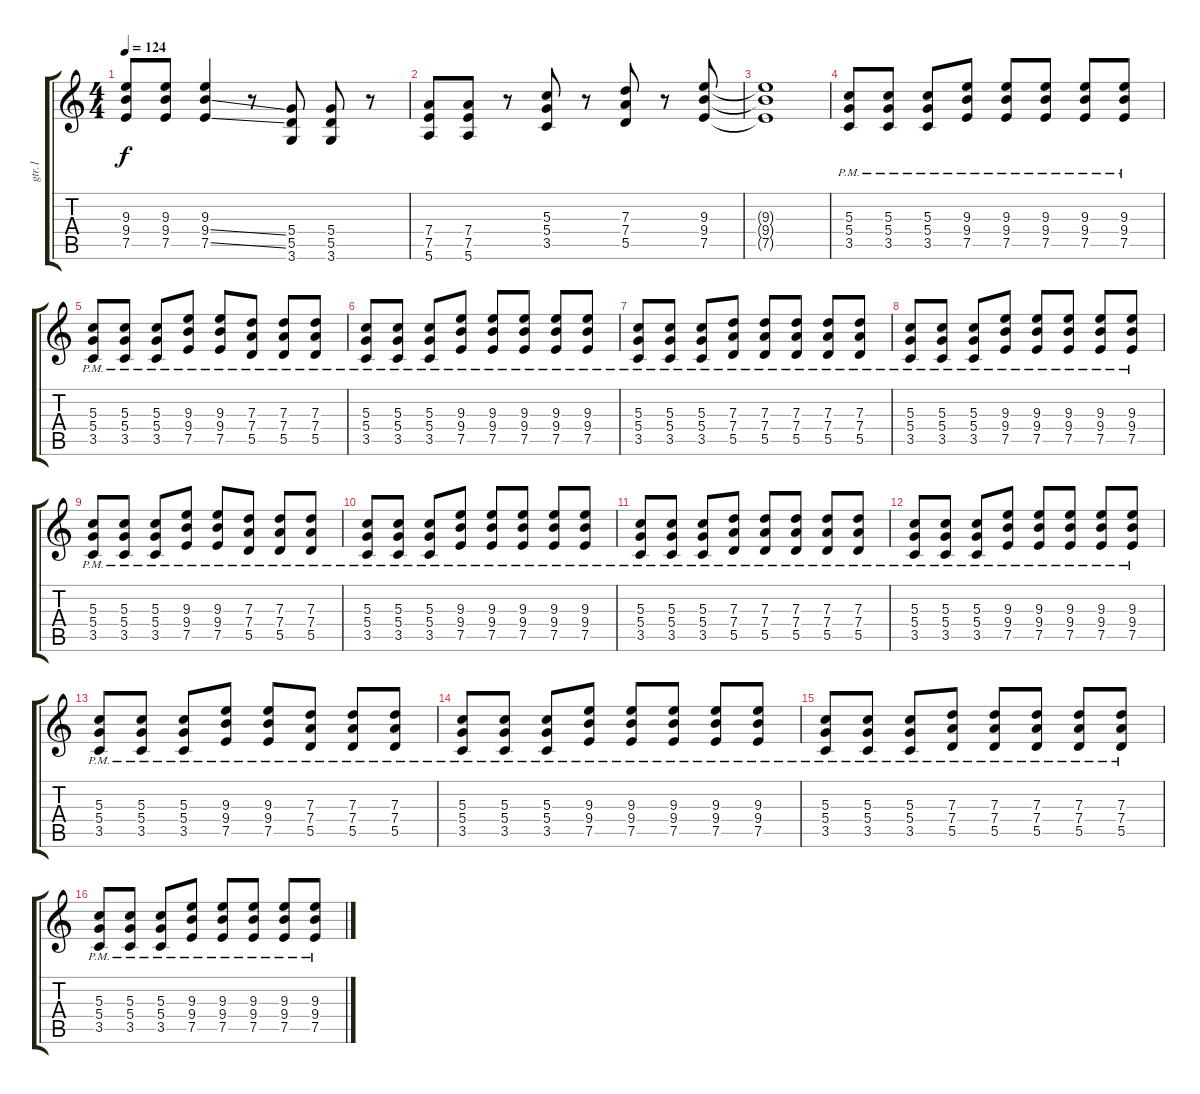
\track ("gtr.1" "gtr.1") {instrument overdrivenguitar}
\staff {score tabs}
\tuning (E4 B3 G3 D3 A2 E2) {hide}
\ts (4 4)
\tempo 124
\clef g2
\ks c
(9.3 9.4 7.5).8{dy f} (9.3 9.4 7.5).8 (9.3 9.4{ss} 7.5{ss}).4 r.8 (5.4 5.5 3.6).8 (5.4 5.5 3.6).8 r.8 |
(7.4 7.5 5.6).8 (7.4 7.5 5.6).8 r.8 (5.3 5.4 3.5).8 r.8 (7.3 7.4 5.5).8 r.8 (9.3 9.4 7.5).8 |
(9.3{t} 9.4{t} 7.5{t}).1 |
(5.3{pm} 5.4 3.5).8 (5.3{pm} 5.4 3.5).8 (5.3{pm} 5.4 3.5).8 (9.3{pm} 9.4 7.5).8 (9.3{pm} 9.4 7.5).8 (9.3{pm} 9.4 7.5).8 (9.3{pm} 9.4 7.5).8 (9.3{pm} 9.4 7.5).8 |
(5.3{pm} 5.4 3.5).8 (5.3{pm} 5.4 3.5).8 (5.3{pm} 5.4 3.5).8 (9.3{pm} 9.4 7.5).8 (9.3{pm} 9.4 7.5).8 (7.3{pm} 7.4 5.5).8 (7.3{pm} 7.4 5.5).8 (7.3{pm} 7.4 5.5).8 |
(5.3{pm} 5.4 3.5).8 (5.3{pm} 5.4 3.5).8 (5.3{pm} 5.4 3.5).8 (9.3{pm} 9.4 7.5).8 (9.3{pm} 9.4 7.5).8 (9.3{pm} 9.4 7.5).8 (9.3{pm} 9.4 7.5).8 (9.3{pm} 9.4 7.5).8 |
(5.3{pm} 5.4 3.5).8 (5.3{pm} 5.4 3.5).8 (5.3{pm} 5.4 3.5).8 (7.3{pm} 7.4 5.5).8 (7.3{pm} 7.4 5.5).8 (7.3{pm} 7.4 5.5).8 (7.3{pm} 7.4 5.5).8 (7.3{pm} 7.4 5.5).8 |
(5.3{pm} 5.4 3.5).8 (5.3{pm} 5.4 3.5).8 (5.3{pm} 5.4 3.5).8 (9.3{pm} 9.4 7.5).8 (9.3{pm} 9.4 7.5).8 (9.3{pm} 9.4 7.5).8 (9.3{pm} 9.4 7.5).8 (9.3{pm} 9.4 7.5).8 |
(5.3{pm} 5.4 3.5).8 (5.3{pm} 5.4 3.5).8 (5.3{pm} 5.4 3.5).8 (9.3{pm} 9.4 7.5).8 (9.3{pm} 9.4 7.5).8 (7.3{pm} 7.4 5.5).8 (7.3{pm} 7.4 5.5).8 (7.3{pm} 7.4 5.5).8 |
(5.3{pm} 5.4 3.5).8 (5.3{pm} 5.4 3.5).8 (5.3{pm} 5.4 3.5).8 (9.3{pm} 9.4 7.5).8 (9.3{pm} 9.4 7.5).8 (9.3{pm} 9.4 7.5).8 (9.3{pm} 9.4 7.5).8 (9.3{pm} 9.4 7.5).8 |
(5.3{pm} 5.4 3.5).8 (5.3{pm} 5.4 3.5).8 (5.3{pm} 5.4 3.5).8 (7.3{pm} 7.4 5.5).8 (7.3{pm} 7.4 5.5).8 (7.3{pm} 7.4 5.5).8 (7.3{pm} 7.4 5.5).8 (7.3{pm} 7.4 5.5).8 |
(5.3{pm} 5.4 3.5).8 (5.3{pm} 5.4 3.5).8 (5.3{pm} 5.4 3.5).8 (9.3{pm} 9.4 7.5).8 (9.3{pm} 9.4 7.5).8 (9.3{pm} 9.4 7.5).8 (9.3{pm} 9.4 7.5).8 (9.3{pm} 9.4 7.5).8 |
(5.3{pm} 5.4 3.5).8 (5.3{pm} 5.4 3.5).8 (5.3{pm} 5.4 3.5).8 (9.3{pm} 9.4 7.5).8 (9.3{pm} 9.4 7.5).8 (7.3{pm} 7.4 5.5).8 (7.3{pm} 7.4 5.5).8 (7.3{pm} 7.4 5.5).8 |
(5.3{pm} 5.4 3.5).8 (5.3{pm} 5.4 3.5).8 (5.3{pm} 5.4 3.5).8 (9.3{pm} 9.4 7.5).8 (9.3{pm} 9.4 7.5).8 (9.3{pm} 9.4 7.5).8 (9.3{pm} 9.4 7.5).8 (9.3{pm} 9.4 7.5).8 |
(5.3{pm} 5.4 3.5).8 (5.3{pm} 5.4 3.5).8 (5.3{pm} 5.4 3.5).8 (7.3{pm} 7.4 5.5).8 (7.3{pm} 7.4 5.5).8 (7.3{pm} 7.4 5.5).8 (7.3{pm} 7.4 5.5).8 (7.3{pm} 7.4 5.5).8 |
(5.3{pm} 5.4 3.5).8 (5.3{pm} 5.4 3.5).8 (5.3{pm} 5.4 3.5).8 (9.3{pm} 9.4 7.5).8 (9.3{pm} 9.4 7.5).8 (9.3{pm} 9.4 7.5).8 (9.3{pm} 9.4 7.5).8 (9.3{pm} 9.4 7.5).8
